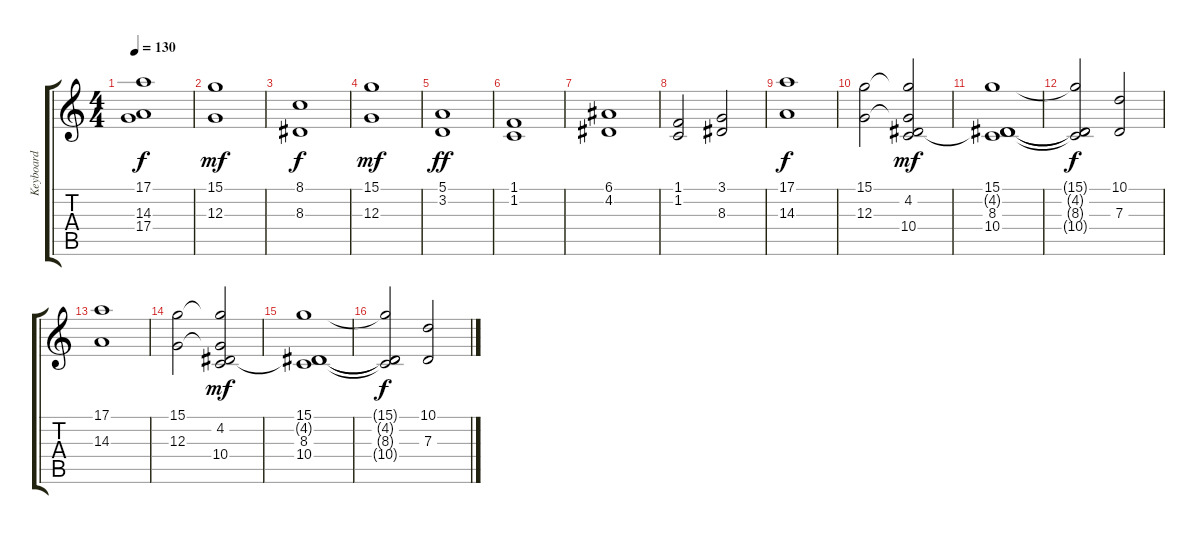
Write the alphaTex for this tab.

\track ("Keyboard" "Keyboard") {instrument pad4choir}
\staff {score tabs}
\tuning (E4 B3 G3 D3 A2 Eb2) {hide}
\ts (4 4)
\tempo 130
\clef g2
\ks c
(17.1{t} 14.3{t} 17.4{t}).1{dy f} |
(15.1 12.3).1{dy mf} |
(8.1 8.3).1{dy f} |
(15.1 12.3).1{dy mf} |
(5.1 3.2).1{dy ff} |
(1.1 1.2).1 |
(6.1 4.2).1 |
(1.1 1.2).2 (3.1 8.3).2 |
(17.1 14.3).1{dy f} |
(15.1 12.3).2 (15.1{t} 4.2 12.3{t} 10.4).2{dy mf} |
(15.1 4.2{t} 8.3 10.4).1 |
(15.1{t} 4.2{t} 8.3{t} 10.4{t}).2{dy f} (10.1 7.3).2 |
(17.1 14.3).1 |
(15.1 12.3).2 (15.1{t} 4.2 12.3{t} 10.4).2{dy mf} |
(15.1 4.2{t} 8.3 10.4).1 |
(15.1{t} 4.2{t} 8.3{t} 10.4{t}).2{dy f} (10.1 7.3).2
